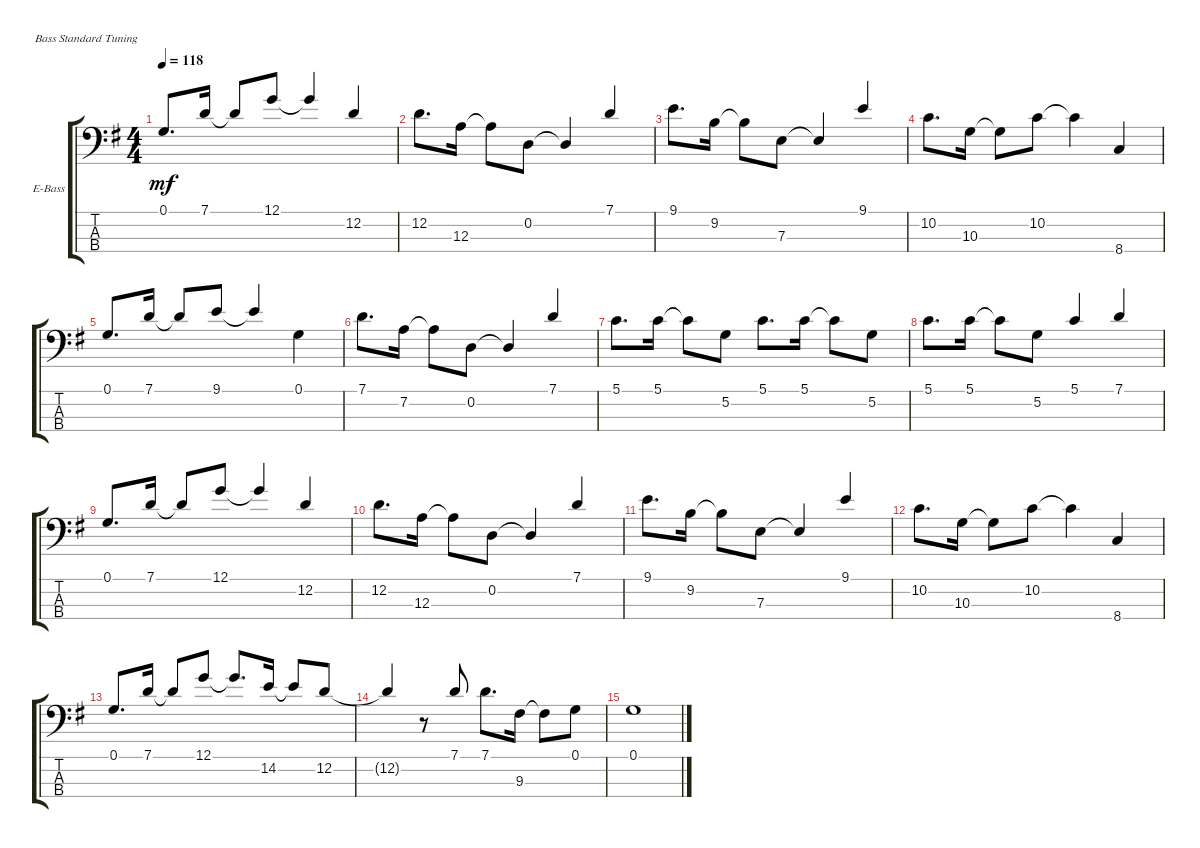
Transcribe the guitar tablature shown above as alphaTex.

\defaultSystemsLayout 4
\bracketExtendMode groupsimilarinstruments
\firstSystemTrackNameOrientation horizontal
\otherSystemsTrackNameOrientation horizontal
\track ("Electric Bass" "E-Bass") {multiBarRest instrument electricbassfinger}
\staff {score tabs}
\tuning (G2 D2 A1 E1)
\ts (4 4)
\tempo 118
\clef f4
\ks g
0.1.8{d dy mf} 7.1.16 7.1{t}.8{beam invert} 12.1.8 12.1{t}.4{beam invert} 12.2.4{beam invert} |
12.2.8{d} 12.3.16 12.3{t}.8 0.2.8 0.2{t}.4 7.1.4{beam invert} |
9.1.8{d} 9.2.16 9.2{t}.8 7.3.8 7.3{t}.4 9.1.4{beam invert} |
10.2.8{d} 10.3.16 10.3{t}.8 10.2.8 10.2{t}.4 8.4.4 |
0.1.8{d} 7.1.16 7.1{t}.8{beam invert} 9.1.8 9.1{t}.4{beam invert} 0.1.4 |
7.1.8{d} 7.2.16 7.2{t}.8 0.2.8 0.2{t}.4 7.1.4{beam invert} |
5.1.8{d} 5.1.16 5.1{t}.8 5.2.8 5.1.8{d} 5.1.16 5.1{t}.8 5.2.8 |
5.1.8{d} 5.1.16 5.1{t}.8 5.2.8 5.1.4 7.1.4{beam invert} |
0.1.8{d} 7.1.16 7.1{t}.8{beam invert} 12.1.8 12.1{t}.4{beam invert} 12.2.4{beam invert} |
12.2.8{d} 12.3.16 12.3{t}.8 0.2.8 0.2{t}.4 7.1.4{beam invert} |
9.1.8{d} 9.2.16 9.2{t}.8 7.3.8 7.3{t}.4 9.1.4{beam invert} |
10.2.8{d} 10.3.16 10.3{t}.8 10.2.8 10.2{t}.4 8.4.4 |
0.1.8{d} 7.1.16 7.1{t}.8{beam invert} 12.1.8 12.1{t}.8{d beam invert} 14.2.16 14.2{t}.8{beam invert} 12.2.8 |
12.2{t}.4{beam invert} r.8 7.1.8{beam invert} 7.1.8{d} 9.3.16 9.3{t}.8 0.1.8 |
0.1.1
